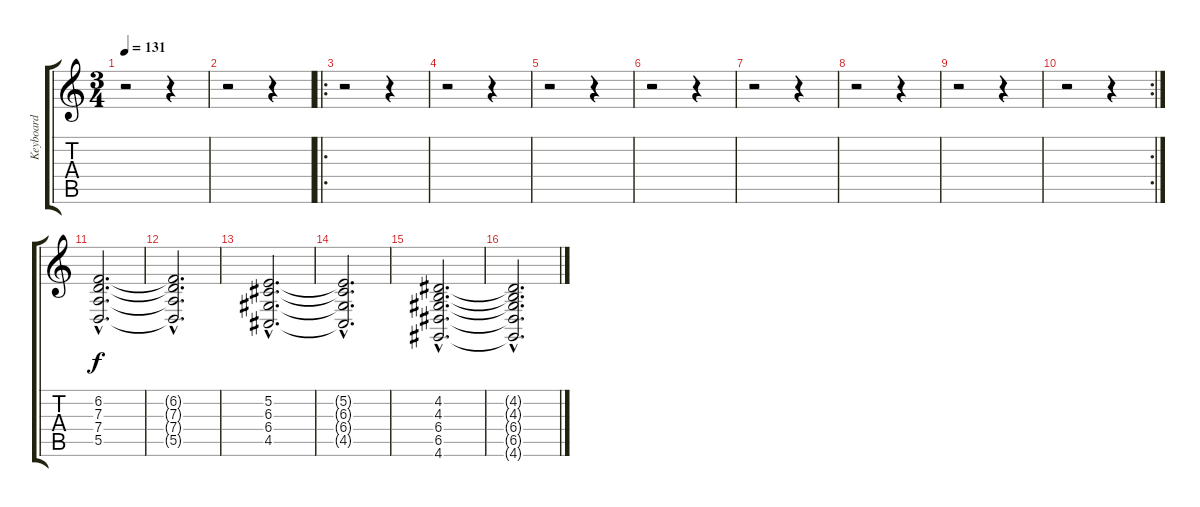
\track ("Keyboard" "Keyboard") {instrument stringensemble2}
\staff {score tabs}
\tuning (E4 B3 G3 D3 A2 E2) {hide}
\ts (3 4)
\tempo 131
\clef g2
\ks c
r.2{dy f} r.4 |
r.2 r.4 |
\ro
r.2 r.4 |
r.2 r.4 |
r.2 r.4 |
r.2 r.4 |
r.2 r.4 |
r.2 r.4 |
r.2 r.4 |
\rc 2
r.2 r.4 |
(6.2{hac} 7.3{hac} 7.4{hac} 5.5{hac}).2{d} |
(6.2{hac t} 7.3{hac t} 7.4{hac t} 5.5{hac t}).2{d} |
(5.2{hac} 6.3{hac} 6.4{hac} 4.5{hac}).2{d} |
(5.2{hac t} 6.3{hac t} 6.4{hac t} 4.5{hac t}).2{d} |
(4.2{hac} 4.3{hac} 6.4{hac} 6.5{hac} 4.6{hac}).2{d} |
(4.2{hac t} 4.3{hac t} 6.4{hac t} 6.5{hac t} 4.6{hac t}).2{d}
